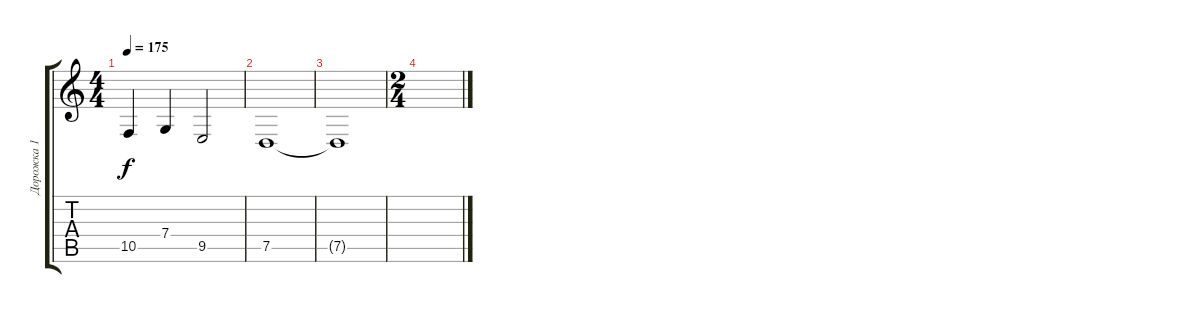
\track ("Дорожка 1" "Дорожка 1") {instrument stringensemble1}
\staff {score tabs}
\tuning (D4 A3 F3 C3 G2 D2) {hide}
\ts (4 4)
\tempo 175
\clef g2
\ks c
10.5.4{dy f} 7.4.4 9.5.2 |
7.5.1 |
7.5{t}.1 |
\ts (2 4)
